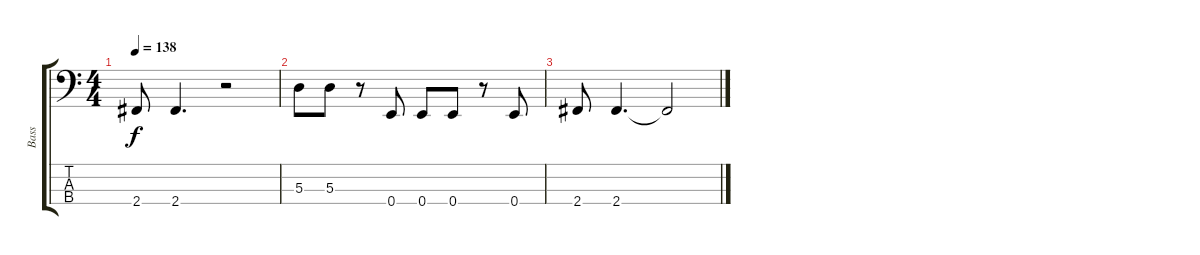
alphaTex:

\track ("Bass" "Bass") {instrument electricbasspick}
\staff {score tabs}
\tuning (G2 D2 A1 E1) {hide}
\ts (4 4)
\tempo 138
\clef f4
\ks c
2.4.8{dy f} 2.4.4{d} r.2 |
5.3.8 5.3.8 r.8 0.4.8 0.4.8 0.4.8 r.8 0.4.8 |
2.4.8 2.4.4{d} 2.4{t}.2
